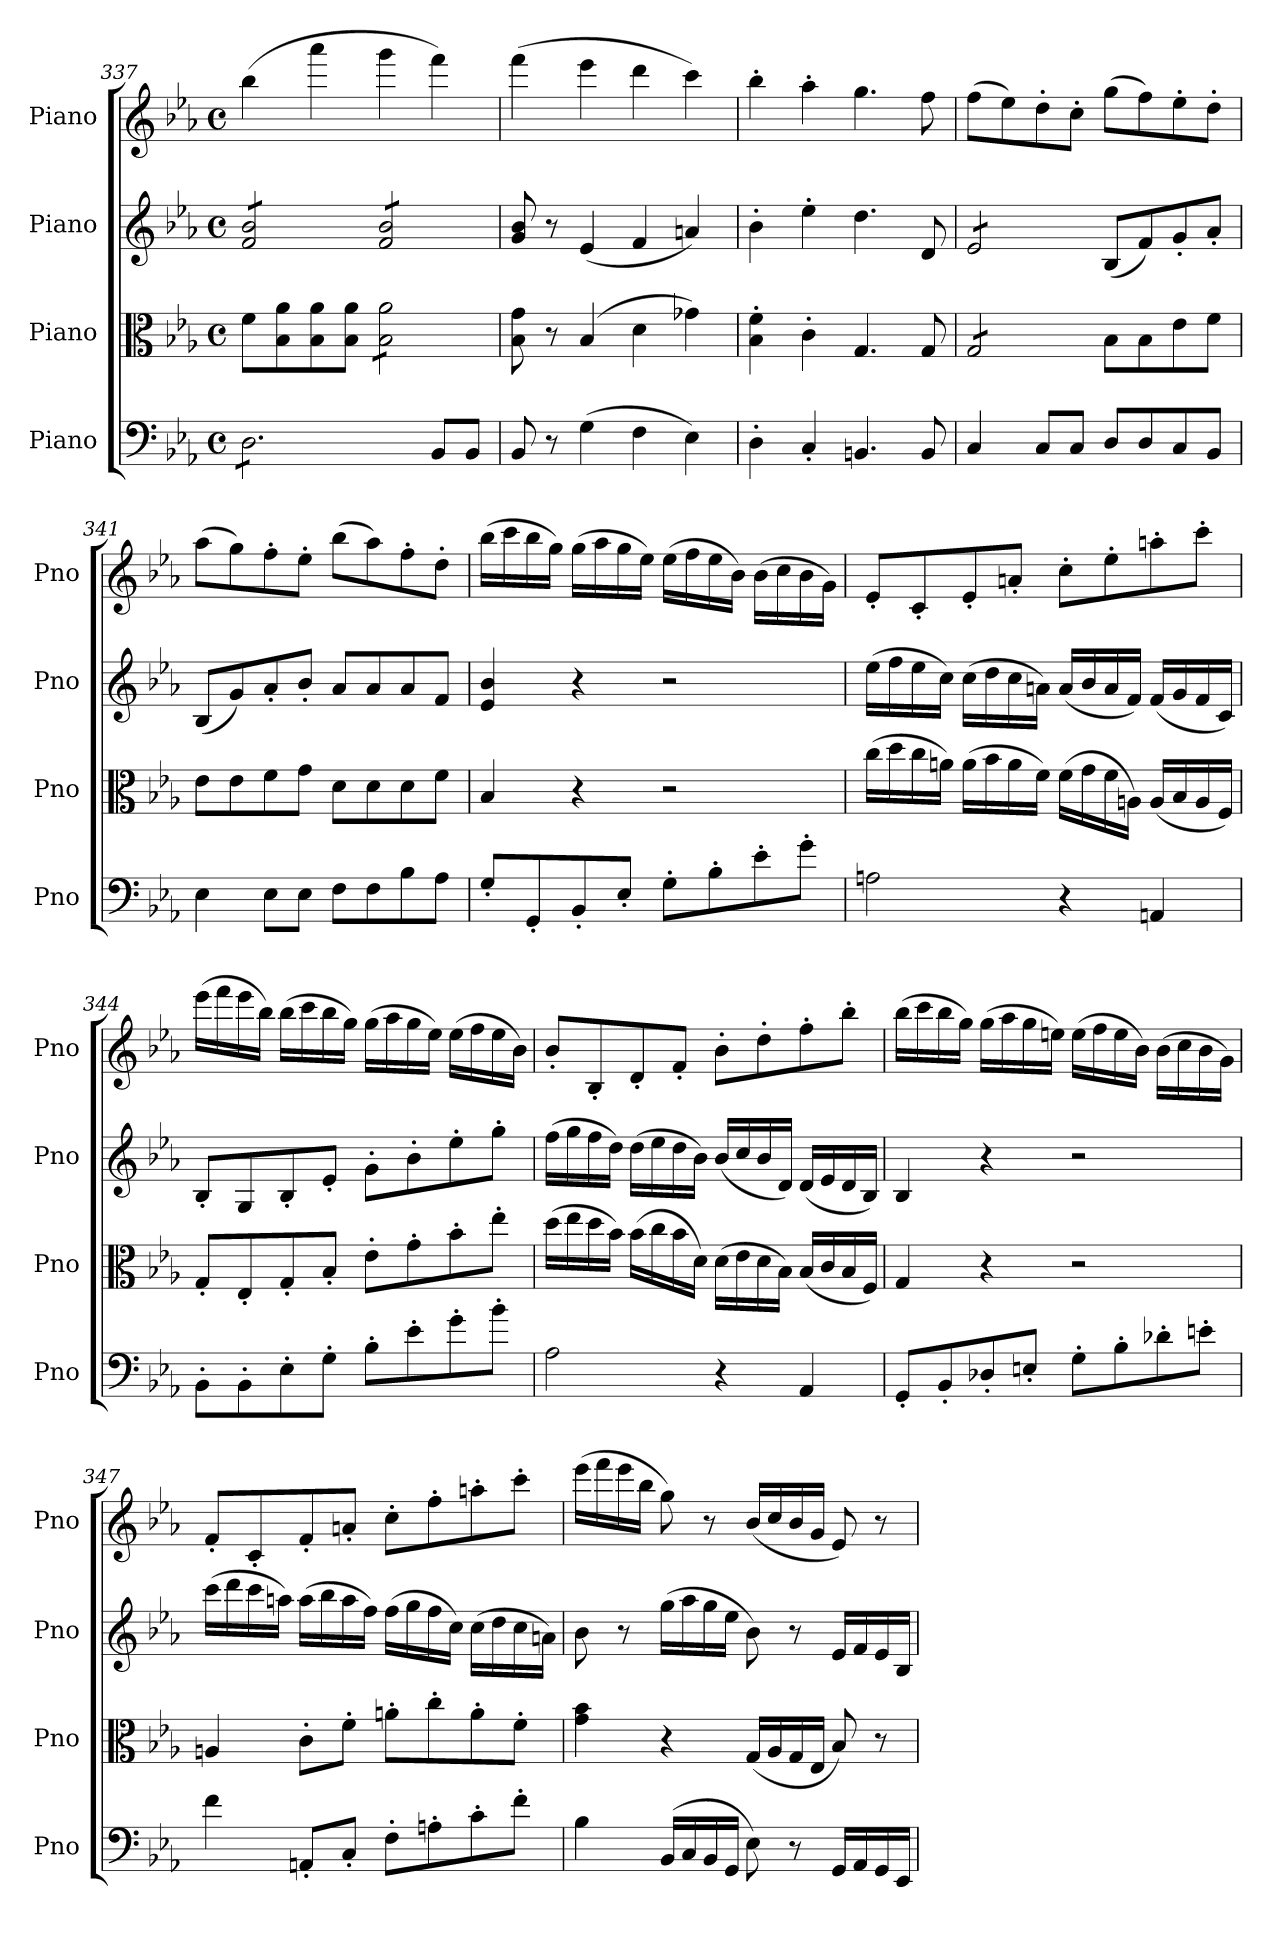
**kern	**kern	**kern	**kern
*part4	*part3	*part2	*part1
*staff4	*staff3	*staff2	*staff1
*I"Piano	*I"Piano	*I"Piano	*I"Piano
*I'Pno	*I'Pno	*I'Pno	*I'Pno
*clefF4	*clefC3	*clefG2	*clefG2
*k[b-e-a-]	*k[b-e-a-]	*k[b-e-a-]	*k[b-e-a-]
*M4/4	*M4/4	*M4/4	*M4/4
*met(c)	*met(c)	*met(c)	*met(c)
=337	=337	=337	=337
*tremolo	*	*	*
*	*	*tremolo	*
8D\L	8f\L	8f/ 8b-/L	(4bb-\
8D\	8B-\ 8a-\	8f/ 8b-/	.
8D\	8B-\ 8a-\	8f/ 8b-/	4aaa-\
8D\	8B-\ 8a-\J	8f/ 8b-/J	.
*	*tremolo	*	*
8D\	8B-\ 8a-\L	8f/ 8b-/L	4ggg\
8D\J	8B-\ 8a-\	8f/ 8b-/	.
*Xtremolo	*	*	*
8BB-/L	8B-\ 8a-\	8f/ 8b-/	4fff\)
8BB-/J	8B-\ 8a-\J	8f/ 8b-/J	.
*	*	*Xtremolo	*
*	*Xtremolo	*	*
=338	=338	=338	=338
8BB-/	8B-\ 8g\	8g/ 8b-/	(4fff\
8r	8r	8r	.
(4G\	(4B-/	(4e-/	4eee-\
4F\	4d\	4f/	4ddd\
4E-\)	4g-X\)	4an/)	4ccc\)
=339	=339	=339	=339
4D'\	4B-\' 4f\'	4b-'\	4bb-'\
4C'/	4c'\	4ee-'\	4aa-'\
4.BBn/	4.G/	4.dd\	4.gg\
8BB/	8G/	8d/	8ff\
=340	=340	=340	=340
*	*tremolo	*	*
*	*	*tremolo	*
4C/	8G/L	8e-/L	(8ff\L
.	8G/	8e-/	8ee-\)
8C/L	8G/	8e-/	8dd'\
8C/J	8G/J	8e-/J	8cc'\J
*	*	*Xtremolo	*
*	*Xtremolo	*	*
8D/L	8B-\L	(8B-/L	(8gg\L
8D/	8B-\	8f/)	8ff\)
8C/	8e-\	8g'/	8ee-'\
8BB-/J	8f\J	8a-'/J	8dd'\J
=341	=341	=341	=341
4E-\	8e-\L	(8B-/L	(8aa-\L
.	8e-\	8g/)	8gg\)
8E-\L	8f\	8a-'/	8ff'\
8E-\J	8g\J	8b-'/J	8ee-'\J
8F\L	8d\L	8a-/L	(8bb-\L
8F\	8d\	8a-/	8aa-\)
8B-\	8d\	8a-/	8ff'\
8A-\J	8f\J	8f/J	8dd'\J
!!LO:PB:g=z
=342	=342	=342	=342
8G'/L	4B-/	4e-/ 4b-/	(16bb-\LL
.	.	.	16ccc\
8GG'/	.	.	16bb-\
.	.	.	16gg\JJ)
8BB-'/	4r	4r	(16gg\LL
.	.	.	16aa-\
8E-'/J	.	.	16gg\
.	.	.	16ee-\JJ)
8G'\L	2r	2r	(16ee-\LL
.	.	.	16ff\
8B-'\	.	.	16ee-\
.	.	.	16b-\JJ)
8e-'\	.	.	(16b-\LL
.	.	.	16cc\
8g'\J	.	.	16b-\
.	.	.	16g\JJ)
=343	=343	=343	=343
2An\	(16cc\LL	(16ee-\LL	8e-'/L
.	16dd\	16ff\	.
.	16cc\	16ee-\	8c'/
.	16an\JJ)	16cc\JJ)	.
.	(16a\LL	(16cc\LL	8e-'/
.	16b-\	16dd\	.
.	16a\	16cc\	8an'/J
.	16f\JJ)	16an\JJ)	.
4r	(16f\LL	(16a/LL	8cc'\L
.	16g\	16b-/	.
.	16f\	16a/	8ee-'\
.	16An\JJ)	16f/JJ)	.
4AAn/	(16A/LL	(16f/LL	8aan'\
.	16B-/	16g/	.
.	16A/	16f/	8ccc'\J
.	16F/JJ)	16c/JJ)	.
=344	=344	=344	=344
8BB-'\L	8G'/L	8B-'/L	(16eee-\LL
.	.	.	16fff\
8BB-'\	8E-'/	8G/	16eee-\
.	.	.	16bb-\JJ)
8E-'\	8G'/	8B-'/	(16bb-\LL
.	.	.	16ccc\
8G'\J	8B-'/J	8e-'/J	16bb-\
.	.	.	16gg\JJ)
8B-'\L	8e-'\L	8g'\L	(16gg\LL
.	.	.	16aa-\
8e-'\	8g'\	8b-'\	16gg\
.	.	.	16ee-\JJ)
8g'\	8b-'\	8ee-'\	(16ee-\LL
.	.	.	16ff\
8b-'\J	8ee-'\J	8gg'\J	16ee-\
.	.	.	16b-\JJ)
=345	=345	=345	=345
2A-\	(16dd\LL	(16ff\LL	8b-'/L
.	16ee-\	16gg\	.
.	16dd\	16ff\	8B-'/
.	16b-\JJ)	16dd\JJ)	.
.	(16b-\LL	(16dd\LL	8d'/
.	16cc\	16ee-\	.
.	16b-\	16dd\	8f'/J
.	16d\JJ)	16b-\JJ)	.
4r	(16d\LL	(16b-/LL	8b-'\L
.	16e-\	16cc/	.
.	16d\	16b-/	8dd'\
.	16B-\JJ)	16d/JJ)	.
4AA-/	(16B-/LL	(16d/LL	8ff'\
.	16c/	16e-/	.
.	16B-/	16d/	8bb-'\J
.	16F/JJ)	16B-/JJ)	.
=346	=346	=346	=346
8GG'/L	4G/	4B-/	(16bb-\LL
.	.	.	16ccc\
8BB-'/	.	.	16bb-\
.	.	.	16gg\JJ)
8D-X'/	4r	4r	(16gg\LL
.	.	.	16aa-\
8En'/J	.	.	16gg\
.	.	.	16een\JJ)
8G'\L	2r	2r	(16ee\LL
.	.	.	16ff\
8B-'\	.	.	16ee\
.	.	.	16b-\JJ)
8d-X'\	.	.	(16b-\LL
.	.	.	16cc\
8en'\J	.	.	16b-\
.	.	.	16g\JJ)
!!LO:LB:g=z
=347	=347	=347	=347
4f\	4An/	(16ccc\LL	8f'/L
.	.	16ddd\	.
.	.	16ccc\	8c'/
.	.	16aan\JJ)	.
8AAn'/L	8c'\L	(16aa\LL	8f'/
.	.	16bb-\	.
8C'/J	8f'\J	16aa\	8an'/J
.	.	16ff\JJ)	.
8F'\L	8an'\L	(16ff\LL	8cc'\L
.	.	16gg\	.
8An'\	8cc'\	16ff\	8ff'\
.	.	16cc\JJ)	.
8c'\	8a'\	(16cc\LL	8aan'\
.	.	16dd\	.
8f'\J	8f'\J	16cc\	8ccc'\J
.	.	16an\JJ)	.
=348	=348	=348	=348
4B-\	4g\ 4b-\	8b-\	(16eee-\LL
.	.	.	16fff\
.	.	8r	16eee-\
.	.	.	16bb-\JJ
(16BB-/LL	4r	(16gg\LL	8gg\)
16C/	.	16aa-\	.
16BB-/	.	16gg\	8r
16GG/JJ	.	16ee-\JJ	.
8E-\)	(16G/LL	8b-\)	(16b-/LL
.	16A-/	.	16cc/
8r	16G/	8r	16b-/
.	16E-/JJ	.	16g/JJ
16GG/LL	8B-/)	16e-/LL	8e-/)
16AA-/	.	16f/	.
16GG/	8r	16e-/	8r
16EE-/JJ	.	16B-/JJ	.
=	=	=	=
*-	*-	*-	*-
